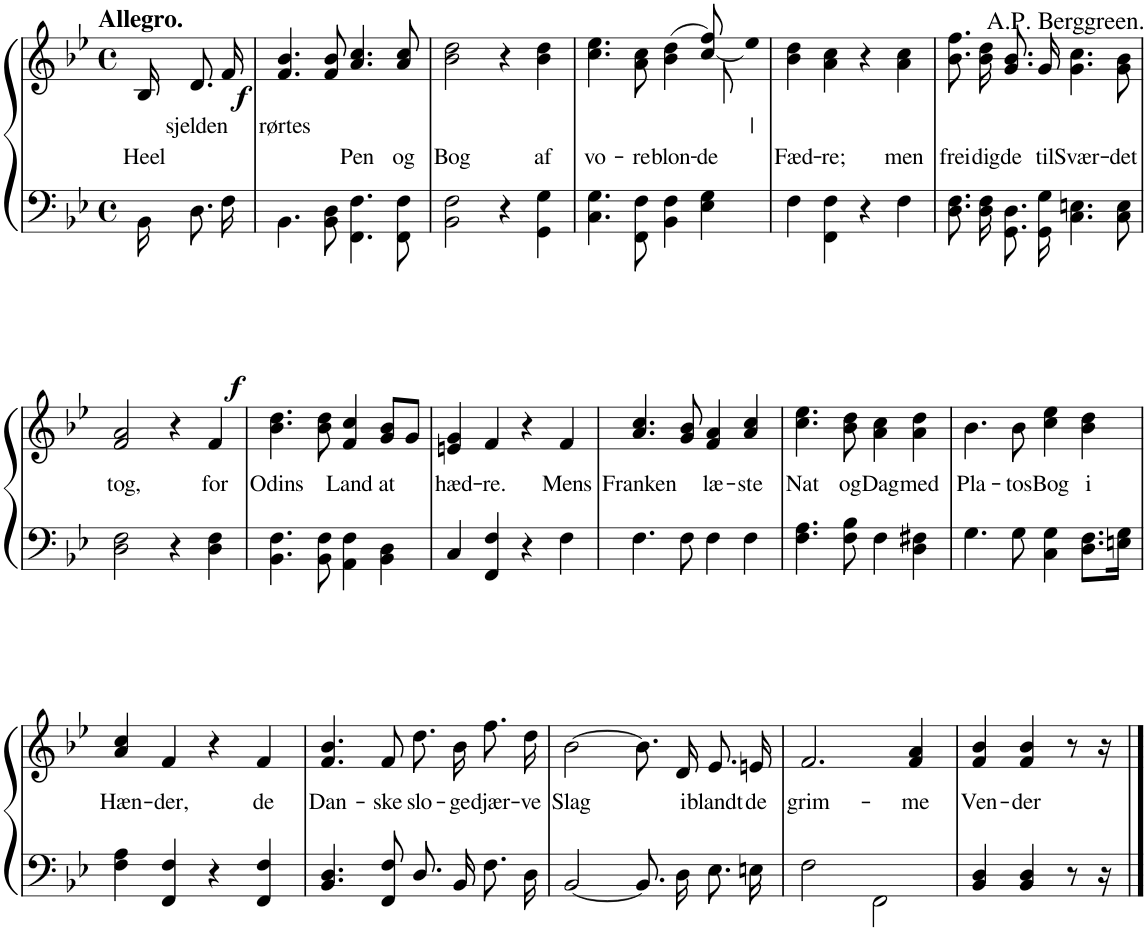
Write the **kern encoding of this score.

**kern	**kern	**text	**dynam
*part1	*part1	*part1	*part1
*staff2	*staff1	*staff1	*staff1/2
*I"Piano	*	*	*
*I'Pno	*	*	*
*clefF4	*clefG2	*	*
*k[b-e-]	*k[b-e-]	*	*
*M4/4	*M4/4	*	*
*met(c)	*met(c)	*	*
=1	=1	=1	=1
!	!LO:TX:a:B:t=Allegro.	!	!
!	!	!LO:LY:b	!LO:DY:b=2
!	!	!	!LO:DY:n=1:b
16BB-\	16B-/	Heel	f f
!	!	!LO:LY:b	!
8.D\	8.d/	sjelden	.
16F\	16f/	.	.
=2	=2	=2	=2
!	!	!LO:LY:b	!
4.BB-\	4.f/ 4.b-/	rørtes	.
8BB-\ 8D\	8f/ 8b-/	.	.
!	!	!LO:LY:b	!
4.FF\ 4.F\	4.a/ 4.cc/	Pen	.
!	!	!LO:LY:b	!
8FF\ 8F\	8a/ 8cc/	og	.
=3	=3	=3	=3
!	!	!LO:LY:b	!
2BB-\ 2F\	2b-\ 2dd\	Bog	.
4r	4r	.	.
!	!	!LO:LY:b	!
4GG\ 4G\	4b-\ 4dd\	af	.
=4	=4	=4	=4
!	!	!LO:LY:b	!
4.C\ 4.G\	4.cc\ 4.ee-\	vo-	.
!	!	!LO:LY:b	!
8FF\ 8F\	8a\ 8cc\	-re	.
!	!	!LO:LY:b	!
4BB-\ 4F\	(4b-\ 4dd\	blon-	.
!	!	!LO:LY:b	!
4E-\ 4G\	[8cc/ 8ff/)	-de	.
!	!	!LO:LY:b	!
.	8cc/] 8ee-/	|	.
=5	=5	=5	=5
!	!	!LO:LY:b	!
4F\	4b-\ 4dd\	Fæd-	.
!	!	!LO:LY:b	!
4FF\ 4F\	4a\ 4cc\	-re;	.
4r	4r	.	.
!	!	!LO:LY:b	!
4F\	4a\ 4cc\	men	.
=6	=6	=6	=6
!	!	!LO:LY:b	!
8.D\ 8.F\	8.b-\ 8.ff\	frei-	.
!	!	!LO:LY:b	!
16D\ 16F\	16b-\ 16dd\	-dig	.
!	!	!LO:LY:b	!
8.GG\ 8.D\	8.g/ 8.b-/	de	.
!	!	!LO:LY:b	!
16GG\ 16G\	16g/	til	.
!	!	!LO:LY:b	!
4.C\ 4.En\	4.g\ 4.cc\	Svær-	.
!	!	!LO:LY:b	!
8C\ 8E\	8g\ 8b-\	-det	.
!!LO:LB:g=z
=7	=7	=7	=7
!	!	!LO:LY:b	!
2D\ 2F\	2f/ 2a/	tog,	.
4r	4r	.	.
!	!	!LO:LY:b	!
4D\ 4F\	4f/	for	.
=8	=8	=8	=8
!	!	!LO:LY:b	!
4.BB-\ 4.F\	4.b-\ 4.dd\	Odins	.
8BB-\ 8F\	8b-\ 8dd\	.	.
!	!	!LO:LY:b	!
4AA\ 4F\	4f/ 4cc/	Land	.
!	!	!LO:LY:b	!
4BB-\ 4D\	8g/ 8b-/L	at	.
.	8g/J	.	.
=9	=9	=9	=9
!	!	!LO:LY:b	!
4C/	4en/ 4g/	hæd-	.
!	!	!LO:LY:b	!
4FF/ 4F/	4f/	-re.	.
4r	4r	.	.
!	!	!LO:LY:b	!
4F\	4f/	Mens	.
=10	=10	=10	=10
!	!	!LO:LY:b	!
4.F\	4.a/ 4.cc/	Franken	.
8F\	8g/ 8b-/	.	.
!	!	!LO:LY:b	!
4F\	4f/ 4a/	læ-	.
!	!	!LO:LY:b	!
4F\	4a/ 4cc/	-ste	.
=11	=11	=11	=11
!	!	!LO:LY:b	!
4.F\ 4.A\	4.cc\ 4.ee-\	Nat	.
!	!	!LO:LY:b	!
8F\ 8B-\	8b-\ 8dd\	og	.
!	!	!LO:LY:b	!
4F\	4a\ 4cc\	Dag	.
!	!	!LO:LY:b	!
4D\ 4F#X\	4a\ 4dd\	med	.
=12	=12	=12	=12
!	!	!LO:LY:b	!
4.G\	4.b-\	Pla-	.
!	!	!LO:LY:b	!
8G\	8b-\	-tos	.
!	!	!LO:LY:b	!
4C\ 4G\	4cc\ 4ee-\	Bog	.
!	!	!LO:LY:b	!
8.D\ 8.F\L	4b-\ 4dd\	i	.
16En\ 16G\Jk	.	.	.
!!LO:LB:g=z
=13	=13	=13	=13
!	!	!LO:LY:b	!
4F\ 4A\	4a/ 4cc/	Hæn-	.
!	!	!LO:LY:b	!
4FF/ 4F/	4f/	-der,	.
4r	4r	.	.
!	!	!LO:LY:b	!
4FF/ 4F/	4f/	de	.
=14	=14	=14	=14
!	!	!LO:LY:b	!
4.BB-/ 4.D/	4.f/ 4.b-/	Dan-	.
!	!	!LO:LY:b	!
8FF/ 8F/	8f/	-ske	.
!	!	!LO:LY:b	!
8.D/	8.dd\	slo-	.
!	!	!LO:LY:b	!
16BB-/	16b-\	-ge	.
!	!	!LO:LY:b	!
8.F\	8.ff\	djær-	.
!	!	!LO:LY:b	!
16D\	16dd\	-ve	.
=15	=15	=15	=15
!	!	!LO:LY:b	!
[2BB-/	[2b-\	Slag	.
8.BB-/]	8.b-\]	.	.
!	!	!LO:LY:b	!
16D\	16d/	i-	.
!	!	!LO:LY:b	!
8.E-\	8.e-/	-blandt	.
!	!	!LO:LY:b	!
16En\	16en/	de	.
=16	=16	=16	=16
!	!	!LO:LY:b	!
2F\	2.f/	grim-	.
2FF\	.	.	.
!	!	!LO:LY:b	!
.	4f/ 4a/	-me	.
=17	=17	=17	=17
!	!	!LO:LY:b	!
4BB-/ 4D/	4f/ 4b-/	Ven-	.
!	!	!LO:LY:b	!
4BB-/ 4D/	4f/ 4b-/	-der	.
8r	8r	.	.
16r	16r	.	.
==	==	==	==
*-	*-	*-	*-
